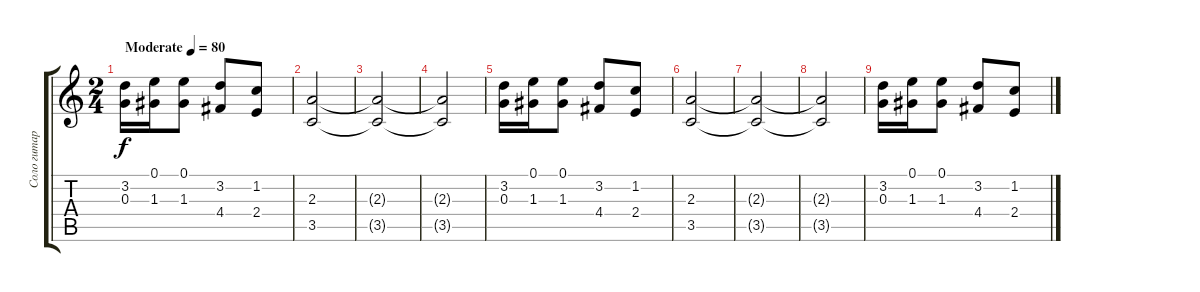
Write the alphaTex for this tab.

\track ("Соло гитара" "Соло гитар") {instrument overdrivenguitar}
\staff {score tabs}
\tuning (E4 B3 G3 D3 A2 E2) {hide}
\ts (2 4)
\tempo (80 "Moderate")
\clef g2
\ks c
(3.2 0.3).16{dy f instrument overdrivenguitar} (0.1 1.3).16 (0.1 1.3).8 (3.2 4.4).8 (1.2 2.4).8 |
(2.3 3.5).2 |
(2.3{t} 3.5{t}).2 |
(2.3{t} 3.5{t}).2 |
(3.2 0.3).16 (0.1 1.3).16 (0.1 1.3).8 (3.2 4.4).8 (1.2 2.4).8 |
(2.3 3.5).2 |
(2.3{t} 3.5{t}).2 |
(2.3{t} 3.5{t}).2 |
(3.2 0.3).16 (0.1 1.3).16 (0.1 1.3).8 (3.2 4.4).8 (1.2 2.4).8
